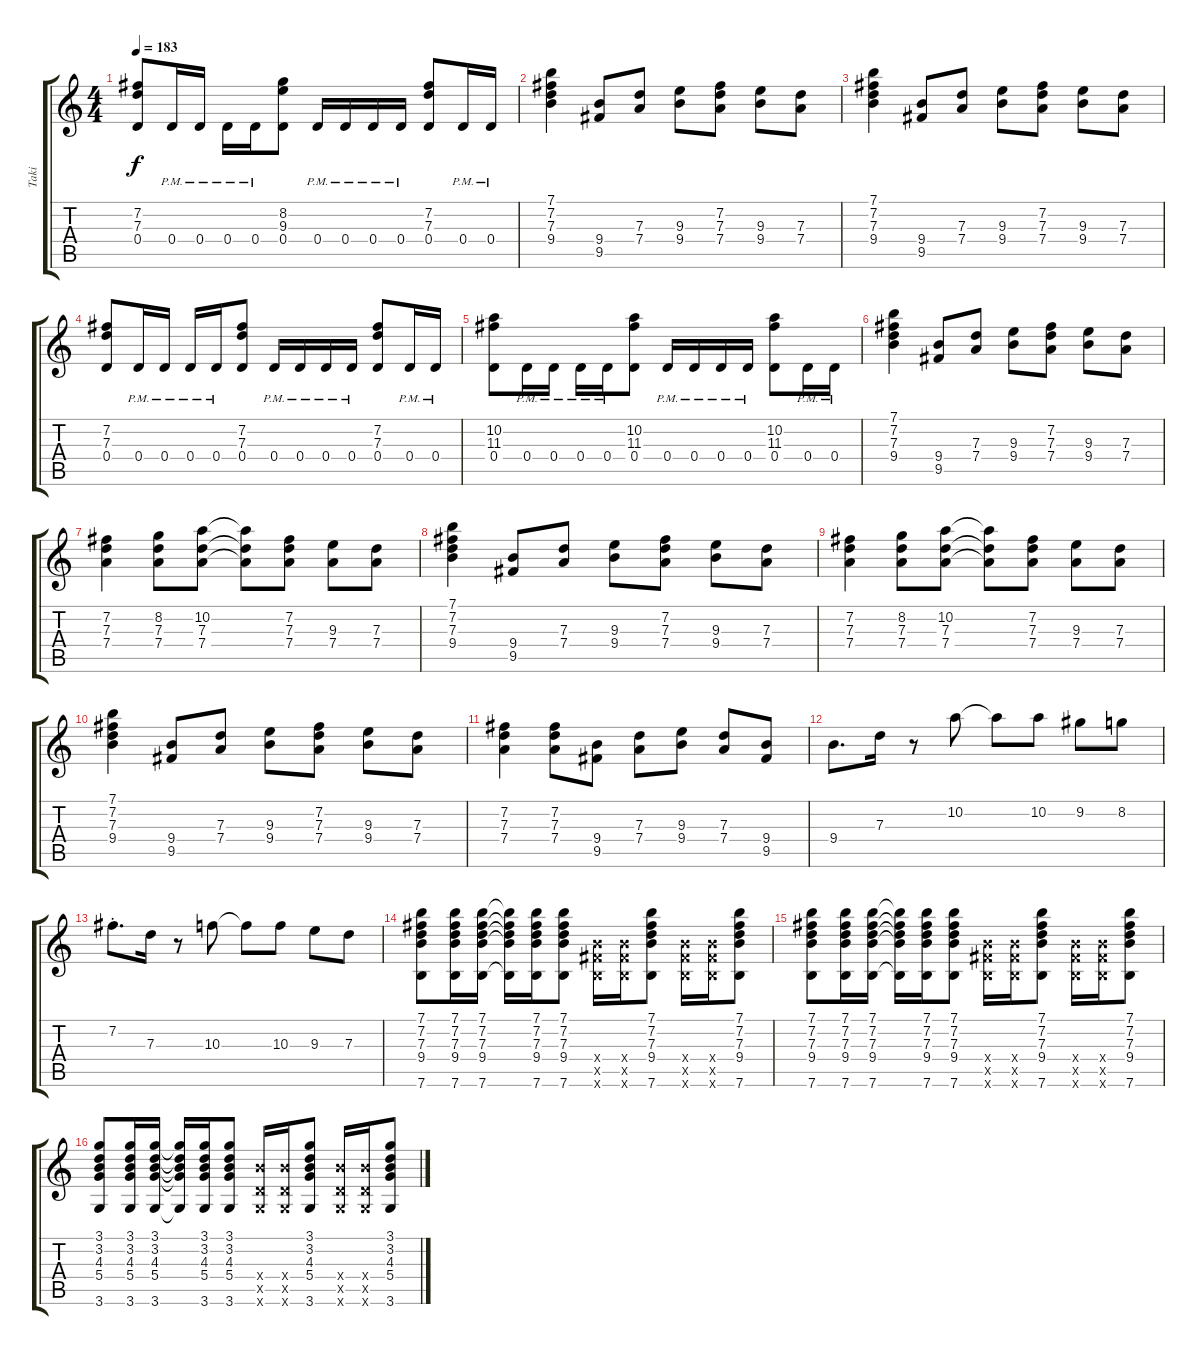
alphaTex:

\track ("Taki" "Taki") {instrument distortionguitar}
\staff {score tabs}
\tuning (E4 B3 G3 D3 A2 E2) {hide}
\ts (4 4)
\tempo 183
\clef g2
\ks c
(7.2 7.3 0.4).8{dy f} 0.4{pm}.16 0.4{pm}.16 0.4{pm}.16 0.4{pm}.16 (8.2 9.3 0.4).8 0.4{pm}.16 0.4{pm}.16 0.4{pm}.16 0.4{pm}.16 (7.2 7.3 0.4).8 0.4{pm}.16 0.4{pm}.16 |
(7.1 7.2 7.3 9.4).4 (9.4 9.5).8 (7.3 7.4).8 (9.3 9.4).8 (7.2 7.3 7.4).8 (9.3 9.4).8 (7.3 7.4).8 |
(7.1 7.2 7.3 9.4).4 (9.4 9.5).8 (7.3 7.4).8 (9.3 9.4).8 (7.2 7.3 7.4).8 (9.3 9.4).8 (7.3 7.4).8 |
(7.2 7.3 0.4).8 0.4{pm}.16 0.4{pm}.16 0.4{pm}.16 0.4{pm}.16 (7.2 7.3 0.4).8 0.4{pm}.16 0.4{pm}.16 0.4{pm}.16 0.4{pm}.16 (7.2 7.3 0.4).8 0.4{pm}.16 0.4{pm}.16 |
(10.2 11.3 0.4).8 0.4{pm}.16 0.4{pm}.16 0.4{pm}.16 0.4{pm}.16 (10.2 11.3 0.4).8 0.4{pm}.16 0.4{pm}.16 0.4{pm}.16 0.4{pm}.16 (10.2 11.3 0.4).8 0.4{pm}.16 0.4{pm}.16 |
(7.1 7.2 7.3 9.4).4 (9.4 9.5).8 (7.3 7.4).8 (9.3 9.4).8 (7.2 7.3 7.4).8 (9.3 9.4).8 (7.3 7.4).8 |
(7.2 7.3 7.4).4 (8.2 7.3 7.4).8 (10.2 7.3 7.4).8 (10.2{t} 7.3{t} 7.4{t}).8 (7.2 7.3 7.4).8 (9.3 7.4).8 (7.3 7.4).8 |
(7.1 7.2 7.3 9.4).4 (9.4 9.5).8 (7.3 7.4).8 (9.3 9.4).8 (7.2 7.3 7.4).8 (9.3 9.4).8 (7.3 7.4).8 |
(7.2 7.3 7.4).4 (8.2 7.3 7.4).8 (10.2 7.3 7.4).8 (10.2{t} 7.3{t} 7.4{t}).8 (7.2 7.3 7.4).8 (9.3 7.4).8 (7.3 7.4).8 |
(7.1 7.2 7.3 9.4).4 (9.4 9.5).8 (7.3 7.4).8 (9.3 9.4).8 (7.2 7.3 7.4).8 (9.3 9.4).8 (7.3 7.4).8 |
(7.2 7.3 7.4).4 (7.2 7.3 7.4).8 (9.4 9.5).8 (7.3 7.4).8 (9.3 9.4).8 (7.3 7.4).8 (9.4 9.5).8 |
9.4.8{d} 7.3.16 r.8 10.2.8 10.2{t}.8 10.2.8 9.2.8 8.2.8 |
7.2{st}.8{d} 7.3.16 r.8 10.3.8 10.3{t}.8 10.3.8 9.3.8 7.3.8 |
(7.1 7.2 7.3 9.4 7.6).8 (7.1 7.2 7.3 9.4 7.6).16 (7.1 7.2 7.3 9.4 7.6).16 (7.1{t} 7.2{t} 7.3{t} 9.4{t} 7.6{t}).16 (7.1 7.2 7.3 9.4 7.6).16 (7.1 7.2 7.3 9.4 7.6).8 (9.4{x} 9.5{x} 7.6{x}).16 (9.4{x} 9.5{x} 7.6{x}).16 (7.1 7.2 7.3 9.4 7.6).8 (9.4{x} 9.5{x} 7.6{x}).16 (9.4{x} 9.5{x} 7.6{x}).16 (7.1 7.2 7.3 9.4 7.6).8 |
(7.1 7.2 7.3 9.4 7.6).8 (7.1 7.2 7.3 9.4 7.6).16 (7.1 7.2 7.3 9.4 7.6).16 (7.1{t} 7.2{t} 7.3{t} 9.4{t} 7.6{t}).16 (7.1 7.2 7.3 9.4 7.6).16 (7.1 7.2 7.3 9.4 7.6).8 (9.4{x} 9.5{x} 7.6{x}).16 (9.4{x} 9.5{x} 7.6{x}).16 (7.1 7.2 7.3 9.4 7.6).8 (9.4{x} 9.5{x} 7.6{x}).16 (9.4{x} 9.5{x} 7.6{x}).16 (7.1 7.2 7.3 9.4 7.6).8 |
(3.1 3.2 4.3 5.4 3.6).8 (3.1 3.2 4.3 5.4 3.6).16 (3.1 3.2 4.3 5.4 3.6).16 (3.1{t} 3.2{t} 4.3{t} 5.4{t} 3.6{t}).16 (3.1 3.2 4.3 5.4 3.6).16 (3.1 3.2 4.3 5.4 3.6).8 (9.4{x} 5.5{x} 3.6{x}).16 (9.4{x} 5.5{x} 3.6{x}).16 (3.1 3.2 4.3 5.4 3.6).8 (9.4{x} 5.5{x} 3.6{x}).16 (9.4{x} 5.5{x} 3.6{x}).16 (3.1 3.2 4.3 5.4 3.6).8
